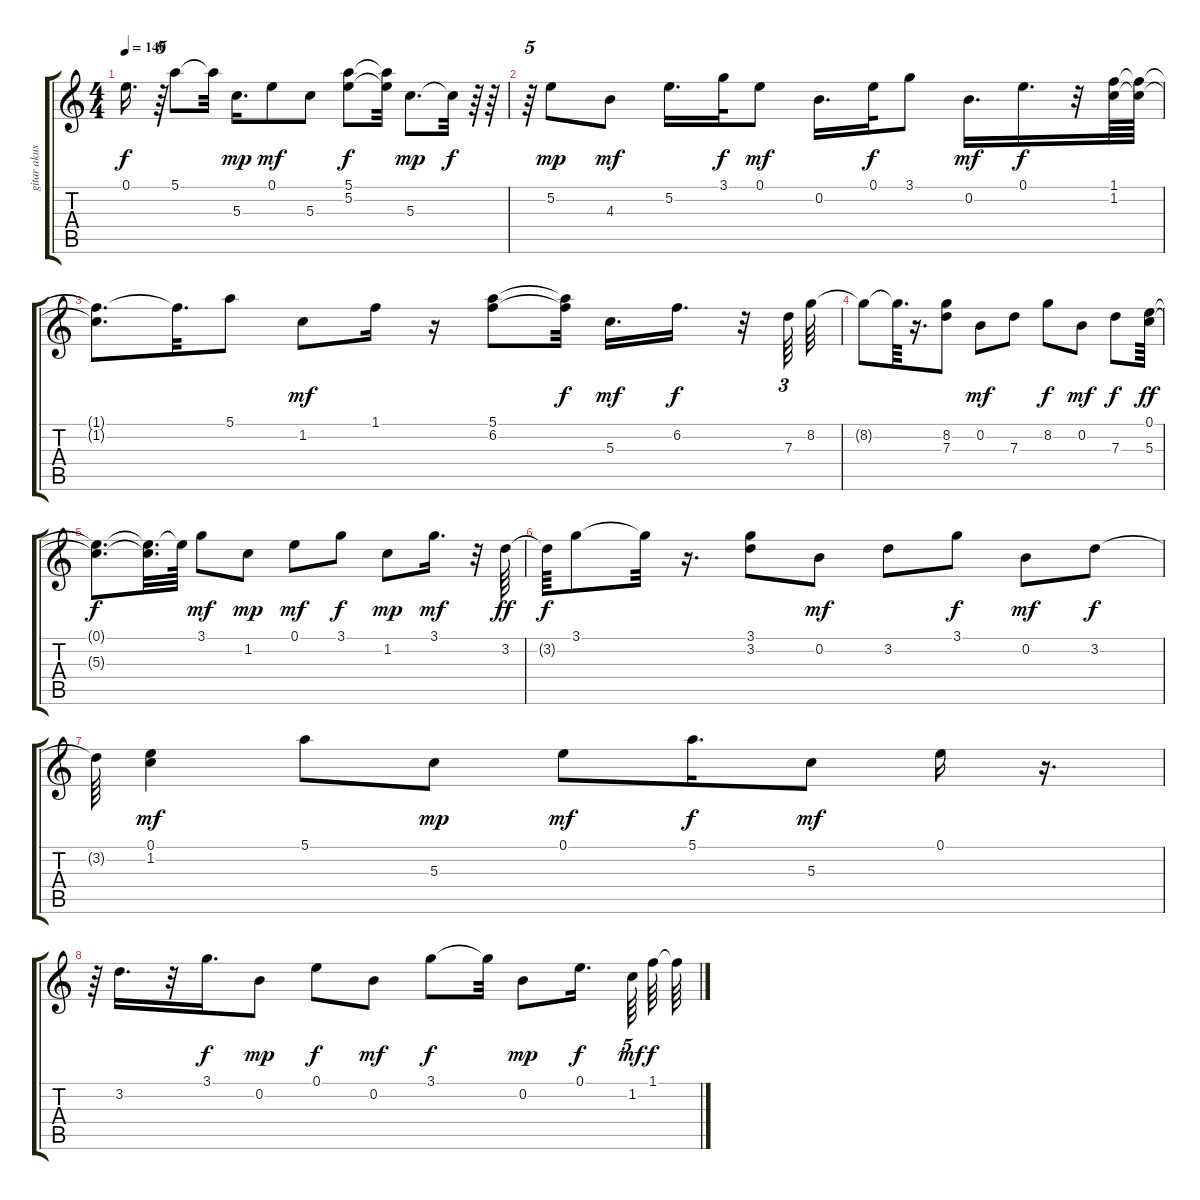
\track ("gitar akustk" "gitar akus") {instrument acousticguitarsteel}
\staff {score tabs}
\tuning (E4 B3 G3 D3 A2 E2) {hide}
\ts (4 4)
\tempo 140
\clef g2
\ks c
0.1{t}.16{d dy f} r.64{tu (5 4)} 5.1.8 5.1{t}.32 5.3.16{d dy mp} 0.1.8{dy mf} 5.3.8 (5.1 5.2).8{dy f} (5.1{t} 5.2{t}).32 5.3.8{d dy mp} 5.3{t}.32{dy f} r.64 r.64 |
r.64{tu (5 4)} 5.2.8{dy mp} 4.3.8{dy mf} 5.2.16{d} 3.1.32{dy f} 0.1.8{dy mf} 0.2.16{d} 0.1.32{dy f} 3.1.8 0.2.16{d dy mf} 0.1.16{d dy f} r.32 (1.1 1.2).64 (1.1{t} 1.2{t}).64 |
(1.1{t} 1.2{t}).8{d} 1.1{t}.32{d} 5.1.8 1.2.8{dy mf} 1.1.16 r.16 (5.1 6.2).8 (5.1{t} 6.2{t}).32{dy f} 5.3.16{d dy mf} 6.2.16{d dy f} r.32 7.3.64{tu (3 2)} 8.2.64 |
8.2{t}.8 8.2{t}.64{d} r.16{d} (8.2 7.3).8 0.2.8{dy mf} 7.3.8 8.2.8{dy f} 0.2.8{dy mf} 7.3.8{dy f} (0.1 5.3).64{dy ff} |
(0.1{t} 5.3{t}).8{d dy f} (0.1{t} 5.3{t}).32{d} 0.1{t}.64 3.1.8{dy mf} 1.2.8{dy mp} 0.1.8{dy mf} 3.1.8{dy f} 1.2.8{dy mp} 3.1.16{d dy mf} r.32 3.2.64{dy ff} |
3.2{t}.64{dy f} 3.1.8 3.1{t}.32 r.16{d} (3.1 3.2).8 0.2.8{dy mf} 3.2.8 3.1.8{dy f} 0.2.8{dy mf} 3.2.8{dy f} |
3.2{t}.64 (0.1 1.2).4{dy mf} 5.1.8 5.3.8{dy mp} 0.1.8{dy mf} 5.1.16{d dy f} 5.3.8{dy mf} 0.1.16 r.16{d} |
r.64 3.2.16{d} r.32 3.1.16{d dy f} 0.2.8{dy mp} 0.1.8{dy f} 0.2.8{dy mf} 3.1.8{dy f} 3.1{t}.32 0.2.8{dy mp} 0.1.16{d dy f} 1.2.64{tu (5 4) dy mf} 1.1.64{dy f} 1.1{t}.64
